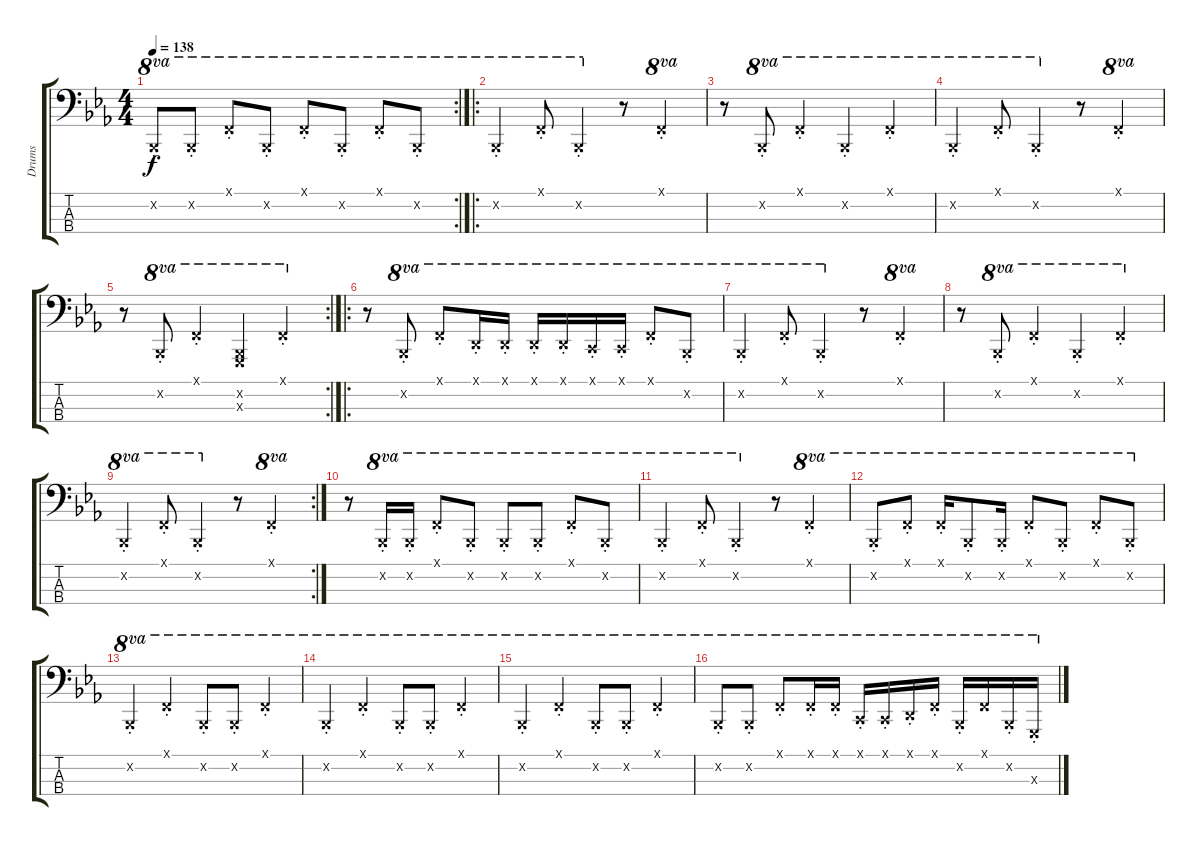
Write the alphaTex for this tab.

\track ("Drums" "Drums") {instrument synthdrum}
\staff {score tabs}
\tuning (F2 C2 G1 C1) {hide}
\rc 2
\ts (4 4)
\tempo 138
\clef f4
\ks eb
10.2{st x}.8{ot 8va dy f} 10.2{st x}.8{ot 8va} 12.1{st x}.8{ot 8va} 10.2{st x}.8{ot 8va} 12.1{st x}.8{ot 8va} 10.2{st x}.8{ot 8va} 12.1{st x}.8{ot 8va} 10.2{st x}.8{ot 8va} |
\ro
10.2{st x}.4{ot 8va} 12.1{st x}.8{ot 8va} 10.2{st x}.4{ot 8va} r.8 12.1{st x}.4{ot 8va} |
r.8 10.2{st x}.8{ot 8va} 12.1{st x}.4{ot 8va} 10.2{st x}.4{ot 8va} 12.1{st x}.4{ot 8va} |
10.2{st x}.4{ot 8va} 12.1{st x}.8{ot 8va} 10.2{st x}.4{ot 8va} r.8 12.1{st x}.4{ot 8va} |
\rc 2
r.8 10.2{st x}.8{ot 8va} 12.1{st x}.4{ot 8va} (10.2{x} 12.3{x}).4{ot 8va} 12.1{st x}.4{ot 8va} |
\ro
r.8 10.2{st x}.8{ot 8va} 12.1{st x}.8{ot 8va} 9.1{st x}.16{ot 8va} 9.1{st x}.16{ot 8va} 9.1{st x}.16{ot 8va} 9.1{st x}.16{ot 8va} 7.1{st x}.16{ot 8va} 7.1{st x}.16{ot 8va} 12.1{st x}.8{ot 8va} 10.2{st x}.8{ot 8va} |
10.2{st x}.4{ot 8va} 12.1{st x}.8{ot 8va} 10.2{st x}.4{ot 8va} r.8 12.1{st x}.4{ot 8va} |
r.8 10.2{st x}.8{ot 8va} 12.1{st x}.4{ot 8va} 10.2{st x}.4{ot 8va} 12.1{st x}.4{ot 8va} |
\rc 2
10.2{st x}.4{ot 8va} 12.1{st x}.8{ot 8va} 10.2{st x}.4{ot 8va} r.8 12.1{st x}.4{ot 8va} |
r.8 10.2{st x}.16{ot 8va} 10.2{st x}.16{ot 8va} 12.1{st x}.8{ot 8va} 10.2{st x}.8{ot 8va} 10.2{st x}.8{ot 8va} 10.2{st x}.8{ot 8va} 12.1{st x}.8{ot 8va} 10.2{st x}.8{ot 8va} |
10.2{st x}.4{ot 8va} 12.1{st x}.8{ot 8va} 10.2{st x}.4{ot 8va} r.8 12.1{st x}.4{ot 8va} |
10.2{st x}.8{ot 8va} 12.1{st x}.8{ot 8va} 12.1{st x}.16{ot 8va} 10.2{st x}.8{ot 8va} 10.2{st x}.16{ot 8va} 12.1{st x}.8{ot 8va} 10.2{st x}.8{ot 8va} 12.1{st x}.8{ot 8va} 10.2{st x}.8{ot 8va} |
10.2{st x}.4{ot 8va} 12.1{st x}.4{ot 8va} 10.2{st x}.8{ot 8va} 10.2{st x}.8{ot 8va} 12.1{st x}.4{ot 8va} |
10.2{st x}.4{ot 8va} 12.1{st x}.4{ot 8va} 10.2{st x}.8{ot 8va} 10.2{st x}.8{ot 8va} 12.1{st x}.4{ot 8va} |
10.2{st x}.4{ot 8va} 12.1{st x}.4{ot 8va} 10.2{st x}.8{ot 8va} 10.2{st x}.8{ot 8va} 12.1{st x}.4{ot 8va} |
10.2{st x}.8{ot 8va} 10.2{st x}.8{ot 8va} 12.1{st x}.8{ot 8va} 12.1{st x}.16{ot 8va} 12.1{st x}.16{ot 8va} 7.1{st x}.16{ot 8va} 7.1{st x}.16{ot 8va} 9.1{st x}.16{ot 8va} 12.1{st x}.16{ot 8va} 10.2{st x}.16{ot 8va} 12.1{x}.16{ot 8va} 10.2{st x}.16{ot 8va} 12.3{st x}.16{ot 8va}
